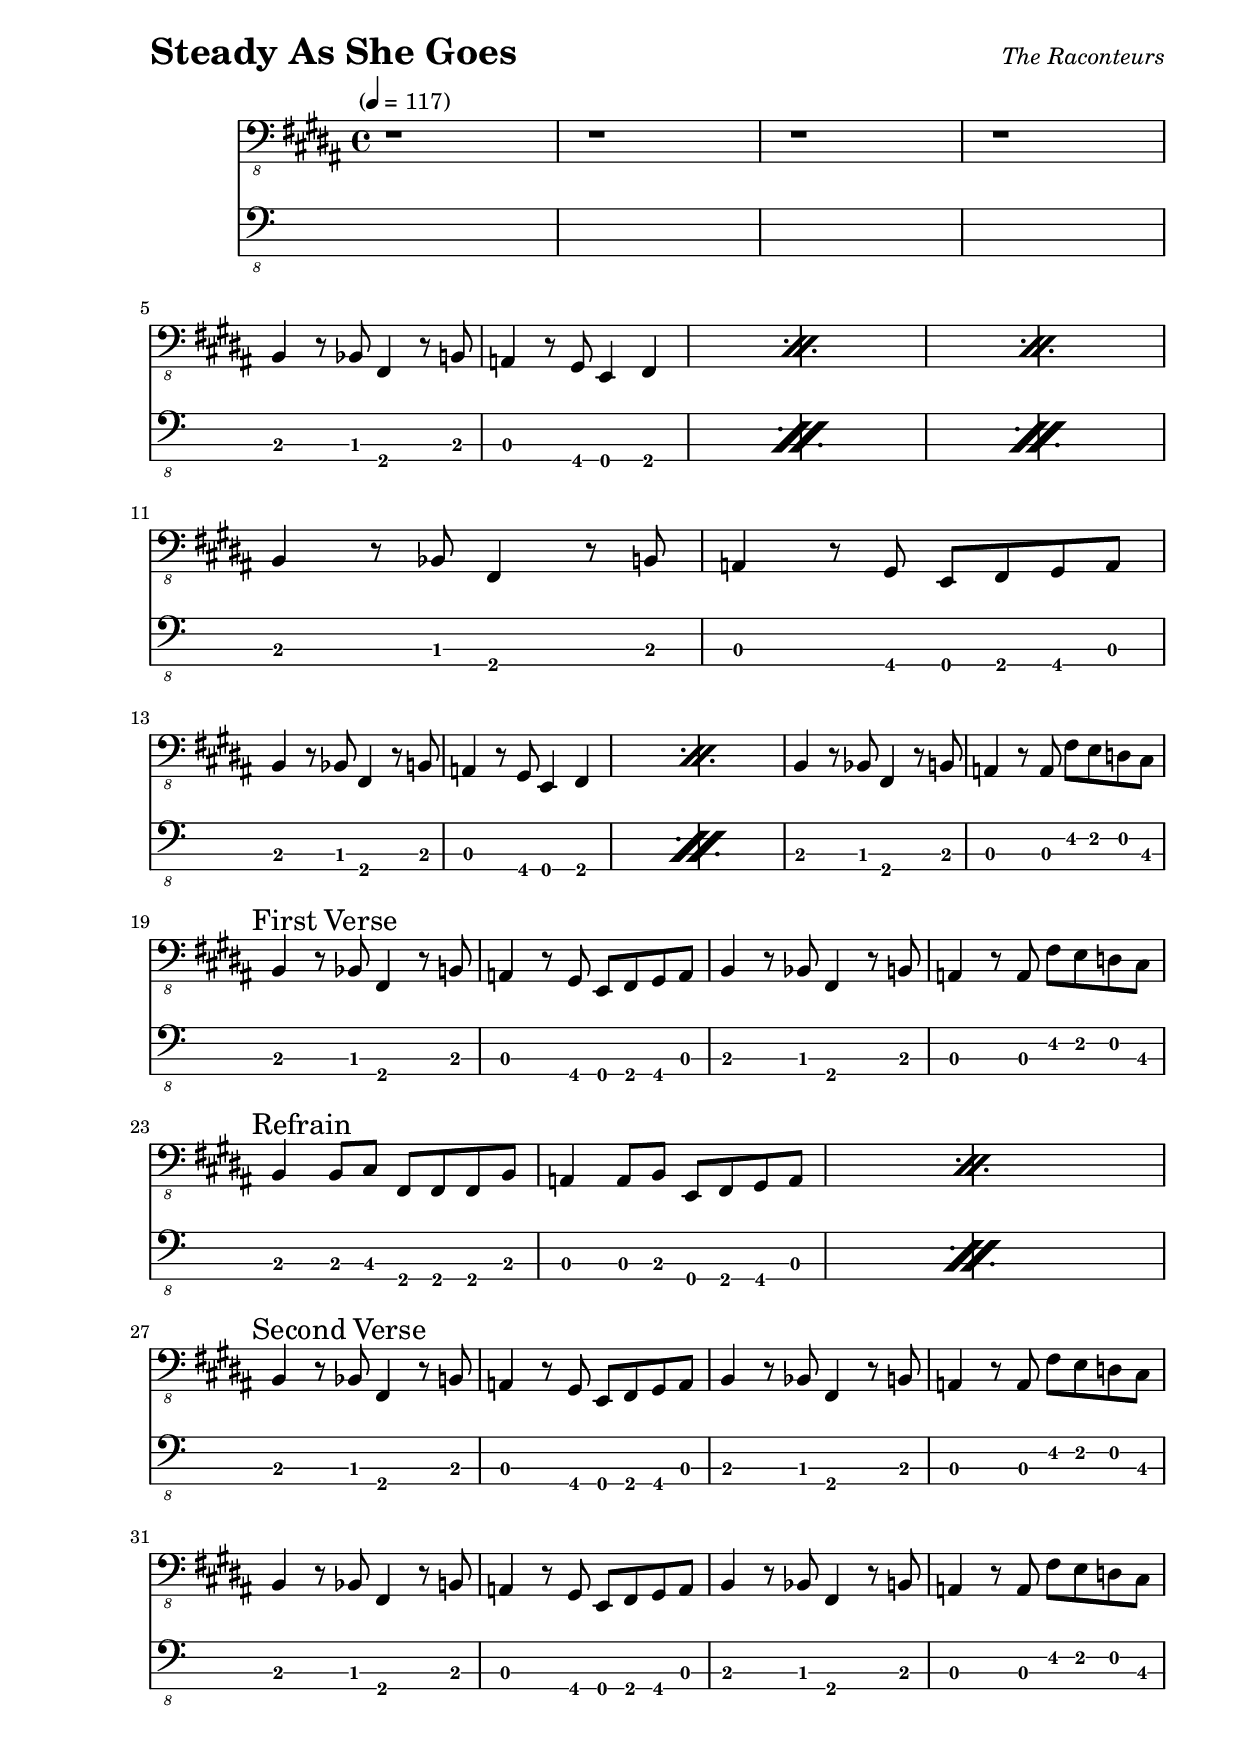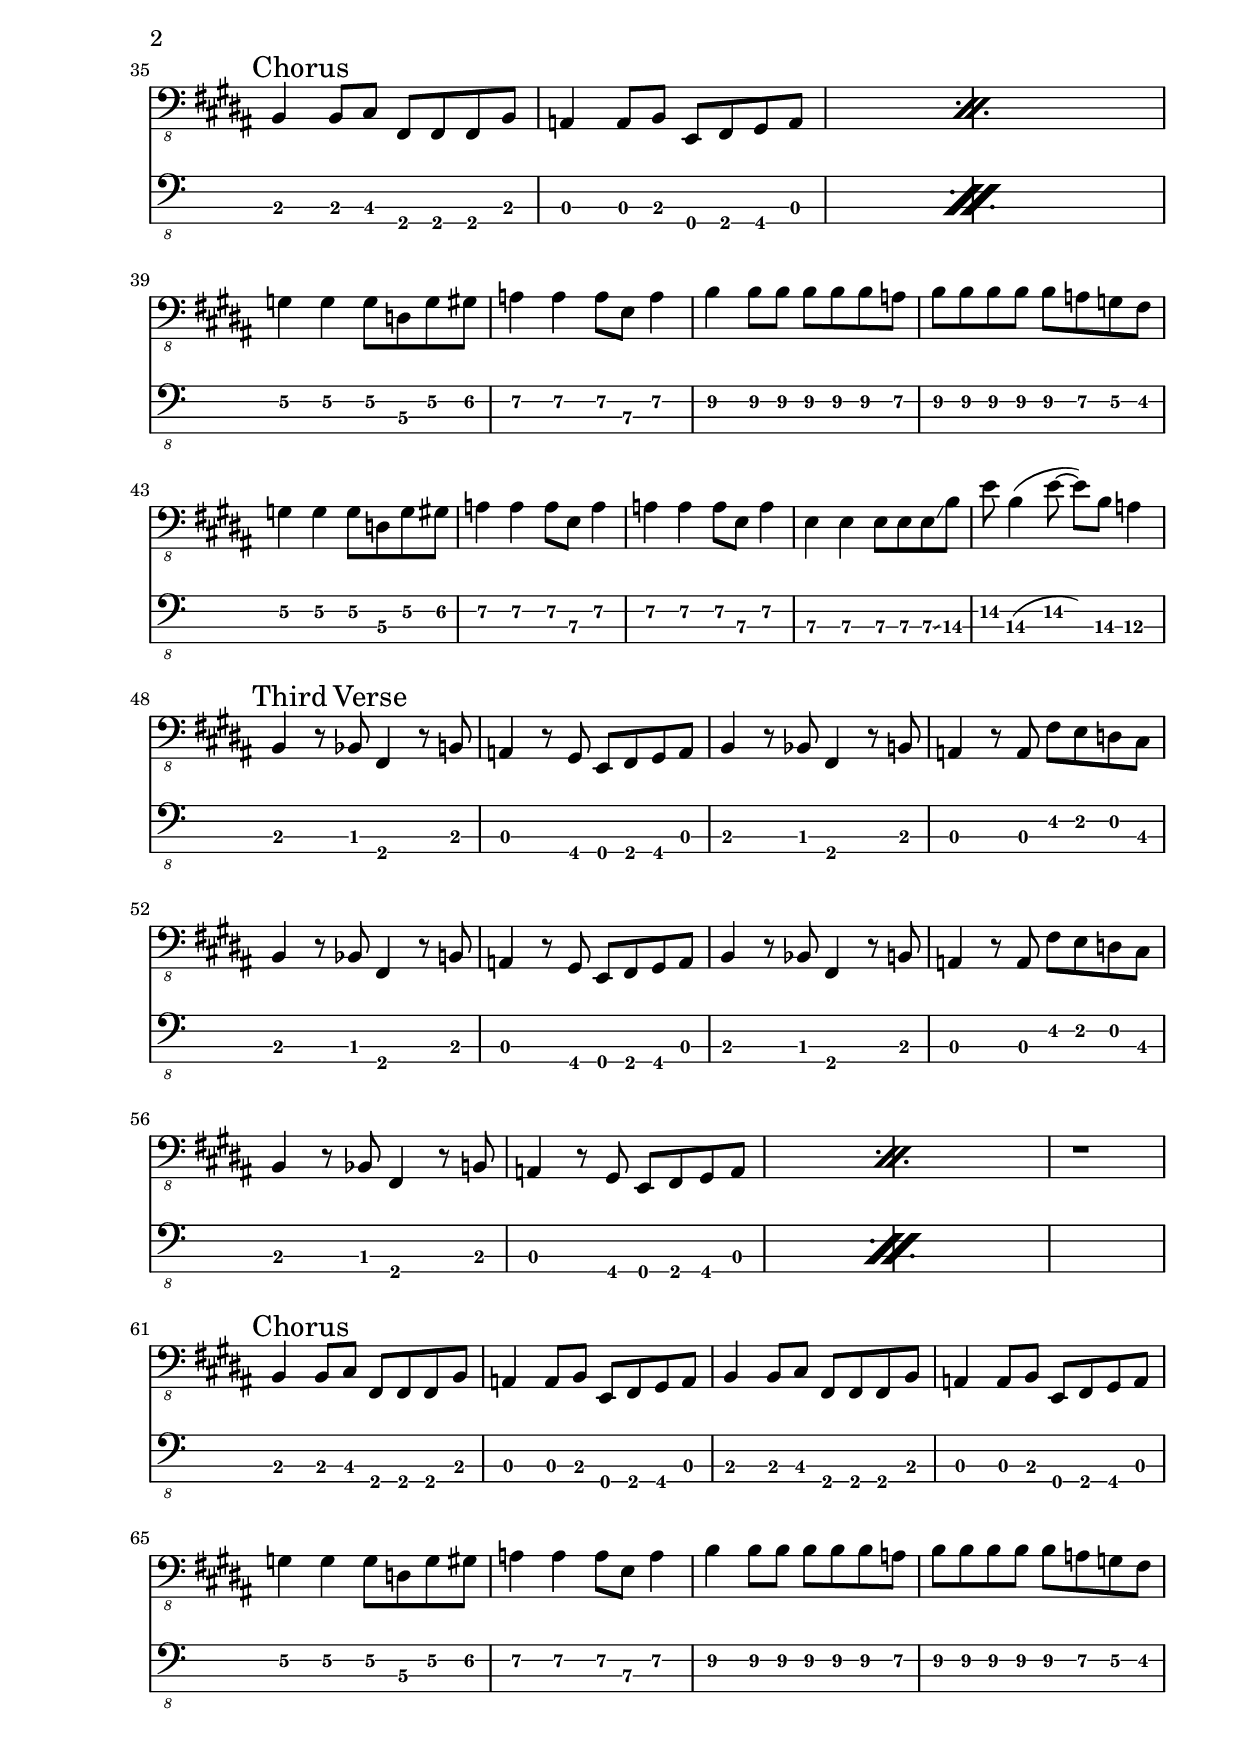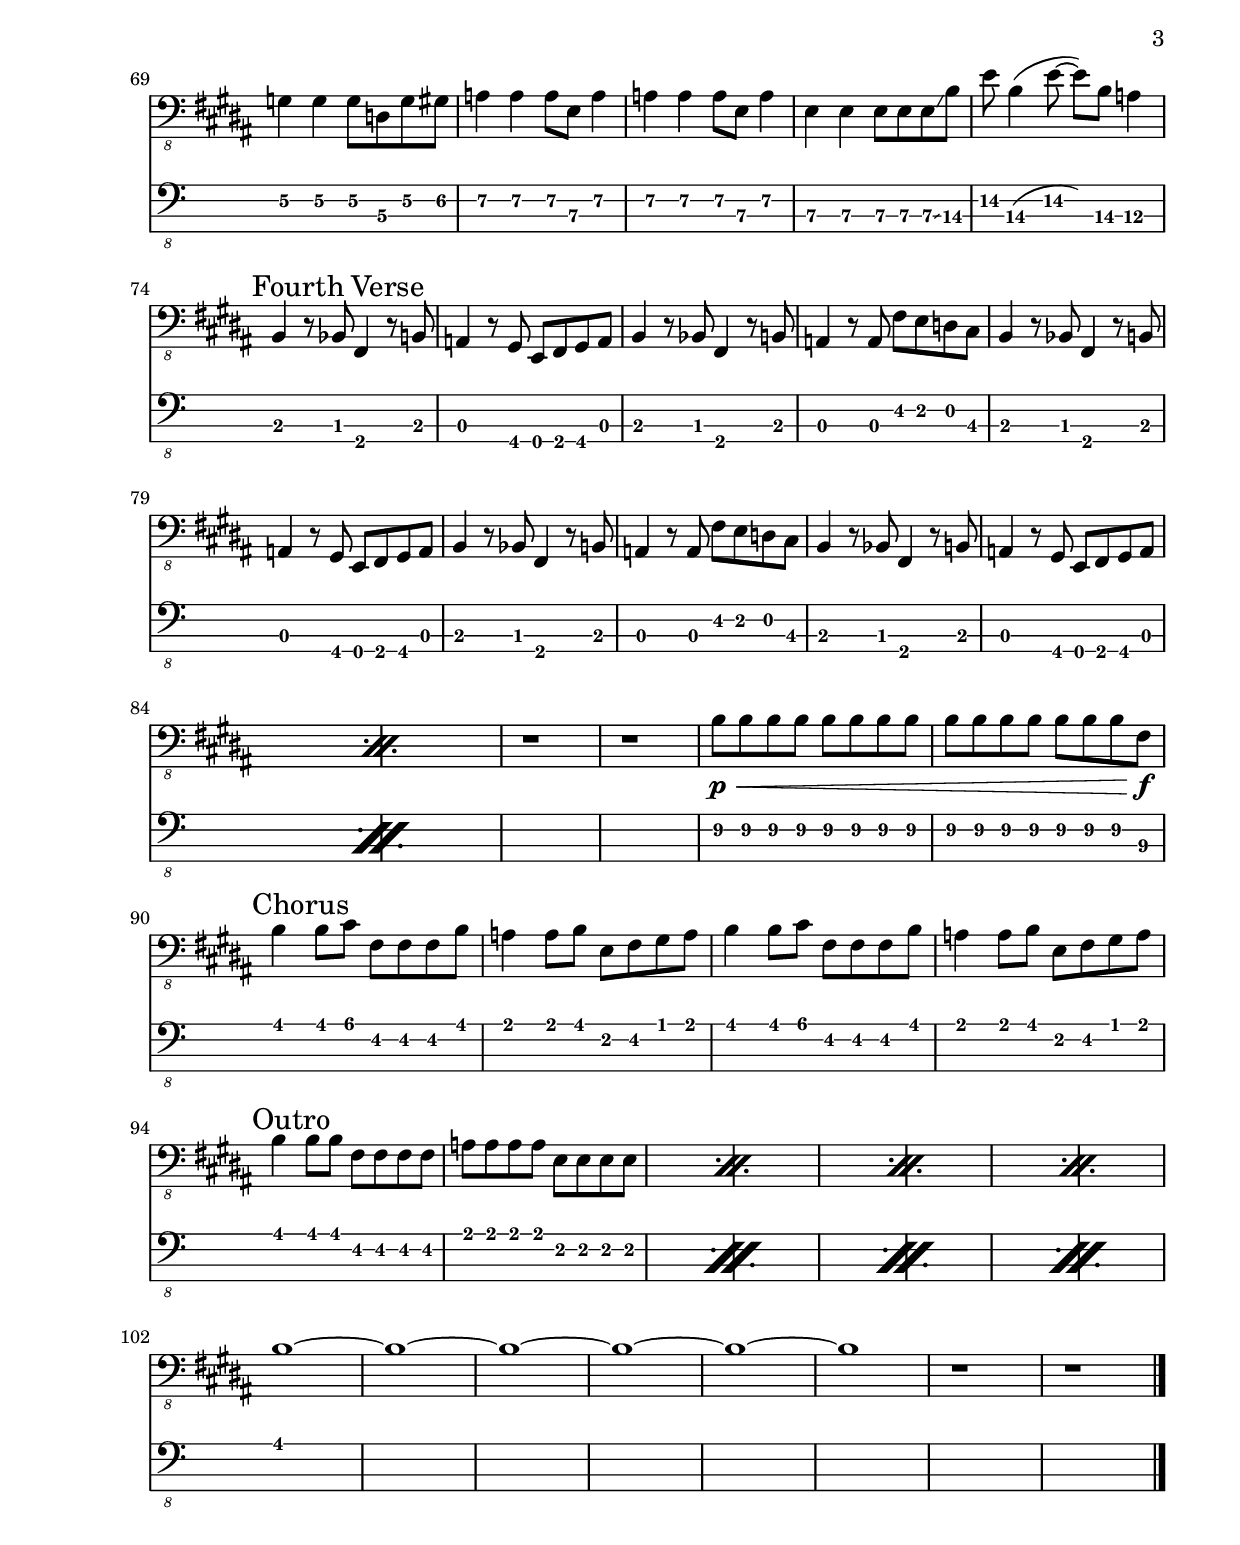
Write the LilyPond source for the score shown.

% LilyBin

\version "2.18.0"
\include "english.ly"

\header {
  piece = \markup { \fontsize #4 \bold "Steady As She Goes" }
  opus = \markup { \italic "The Raconteurs" }
}

\paper { 
  left-margin = 1.0 \in
  right-margin = 0.5 \in
}

mBreak = {
  %% \break
}

cBreak = { \break }

global = {
  \tempo "" 4 = 117
  \time 4/4
  \compressFullBarRests
  \override MultiMeasureRest.expand-limit = #2
}

my_notes = \relative c {
  \clef "bass_8"
  \key b \major
  
   r1 | r1 | r1 | r1 |
   \break
   \repeat percent 3 { 
     b,4 r8 bf8 fs4 r8 b8 | 
     a4 r8 gs8 e4 fs4 | 
   }
   \break
   b4 r8 bf8 fs4 r8 b8 
   a4 r8 gs8 e8 fs8 gs8 a8 |
   \break
   \repeat percent 2  { 
     b4 r8 bf8 fs4 r8 b8 |
     a4 r8 gs8 e4 fs4 | 
   }
   b4 r8 bf8 fs4 r8 b8 | 
   a4 r8 a8 fs'8 e8 d8 cs8 |

   \break
   \mark \markup{First Verse}
   b4 r8 bf8 fs4 r8 b |
   a4 r8 gs8 e8 fs8 gs8 a8 |
   b4 r8 bf8 fs4 r8 b8 |
   a4 r8 a8 fs'8 e8 d8 cs8 |

  \break
  \mark \markup{Refrain} 
  \repeat percent 2 { 
    b4 b8 cs8 fs,8 fs8 fs8 b8 |
    a4 a8 b8 e,8 fs8 gs8 a8 |
  }

  \break
  \mark \markup{Second Verse}
  \repeat unfold 2 {
    b4 r8 bf8 fs4 r8 b8 | 
    a4 r8 gs8 e8 fs8 gs8 a8 |
    b4 r8 bf8 fs4 r8 b8 |
    a4 r8 a8 fs'8 e8 d8 cs8 |
  }
  
  \break
  \mark \markup{Chorus}
  \repeat percent 2 { 
    b4 b8 cs8 fs,8 fs8 fs8 b8 |
    a4 a8 b8 e,8 fs8 gs8 a8 |
  }

  \break
  g'4\2 g4\2 g8\2  d8\3 g8\2 gs8\2 |
  a4\2 a4\2 a8\2 e8\3 a4\2 |
  b4\2 b8\2 b8\2 b8\2 b8\2 b8\2 a8\2 | 
  b8\2 b8\2 b8\2 b8\2 b8\2 a8\2 g8\2 fs8\2 |
  g4\2 g4\2 g8\2  d8\3 g8\2 gs8\2 | a4\2 a4\2 a8\2 e8\3 a4\2 |
  a4\2 a4\2 a8\2 e8\3 a4\2 |
  e4\3 e4\3 e8\3 e8\3 e8\3 \glissando b'8\3 |
  e8\2 b4\3 (e8\2~ e8\2) b8\3 a4\3 |
  
  
  \break  
  \mark \markup{Third Verse}
  \repeat unfold 2 {
    b,4 r8 bf8 fs4 r8 b8 | 
    a4 r8 gs8 e8 fs8 gs8 a8 |
    b4 r8 bf8 fs4 r8 b8 |
    a4 r8 a8 fs'8 e8 d8 cs8 |
  }
  \repeat percent 2 {
  b4 r8 bf8 fs4 r8 b8 | 
  a4 r8 gs8 e8 fs8 gs8 a8 |
  }

  r1 | 
  
  \break
  \mark \markup{Chorus}
  \repeat unfold 2 {
    b4 b8 cs8 fs,8 fs8 fs8 b8 |
    a4 a8 b8 e,8 fs8 gs8 a8 |
  }
  
  \break
  g'4\2 g4\2 g8\2  d8\3 g8\2 gs8\2 |
  a4\2 a4\2 a8\2 e8\3 a4\2 |
  b4\2 b8\2 b8\2 b8\2 b8\2 b8\2 a8\2 | 
  b8\2 b8\2 b8\2 b8\2 b8\2 a8\2 g8\2 fs8\2 |
  g4\2 g4\2 g8\2  d8\3 g8\2 gs8\2 | a4\2 a4\2 a8\2 e8\3 a4\2 |
  a4\2 a4\2 a8\2 e8\3 a4\2 |
  e4\3 e4\3 e8\3 e8\3 e8\3 \glissando b'8\3 |
  e8\2 b4\3 (e8\2~ e8\2) b8\3 a4\3 |
  
  \break  
  \mark \markup{Fourth Verse}
  \repeat unfold 2 {
    b,4 r8 bf8 fs4 r8 b8 | 
    a4 r8 gs8 e8 fs8 gs8 a8 |
    b4 r8 bf8 fs4 r8 b8 |
    a4 r8 a8 fs'8 e8 d8 cs8 |
  }
  \repeat percent 2 {
    b4 r8 bf8 fs4 r8 b8 | 
    a4 r8 gs8 e8 fs8 gs8 a8 |
  }
  r1 | r1 | 
  
  b'8\2 \p \< b8\2 b8\2 b8\2 b8\2 b8\2 b8\2 b8\2 |
  b8\2 b8\2 b8\2 b8\2 b8\2 b8\2 b8\2 fs8\3 \f \! |

  \break
  \mark \markup{Chorus}
  \repeat unfold 2 {
    b4 b8 cs8 fs,8 fs8 fs8 b8 |
    a4 a8 b8 e,8 fs8 gs8 a8 |
  }

\break
  \mark \markup{Outro}
  \repeat percent 4 {
    b4 b8 b8 fs8 fs8 fs8 fs8 |
    a8 a8 a8 a8 e8 e8 e8 e8 |
  }
  \break
  b'1~ | b~ | b~ | b~ | b~ | b |
  r1 | r1 \bar "|."
}

my_chords = <<
  \set majorSevenSymbol = \markup { maj7 }
>>

my_music = <<
  \new Staff {
    \my_notes
  }
  \new TabStaff
    \with { stringTunings = #bass-tuning } 
  { 
    %%\set TabStaff.minimumFret = #3f
    %%\set TabStaff.restrainOpenStrings = ##t
    \global
    \my_notes
  }
>>
  
my_music = <<
  \new ChordNames {
    \set ChordNames.midiInstrument = "percussive organ"
    \set ChordNames.midiMaximumVolume = #0.2
    \set chordChanges = ##t
    \global
    \my_chords
  }
  \new Staff {
    \set Staff.midiInstrument = #"electric bass (finger)"
    \set Staff.midiMinimumVolume = #0.7
    \set Staff.midiMaximumVolume = #0.95
    \global
    \my_notes
  }
  \tag #'scoreOnly
  \new TabStaff
    \with { stringTunings = #bass-tuning } 
  { 
    %%\set TabStaff.minimumFret = #3f
    \set TabStaff.restrainOpenStrings = ##t
    \global
    \my_notes
  }
>>
  
\score {
  \removeWithTag #'midiOnly \my_music
  \layout {
    \context {
      \Score \override StringNumber #'stencil = ##f 
    }
  }
}
\score {
  \removeWithTag #'scoreOnly \unfoldRepeats \my_music
  \midi {}
}
